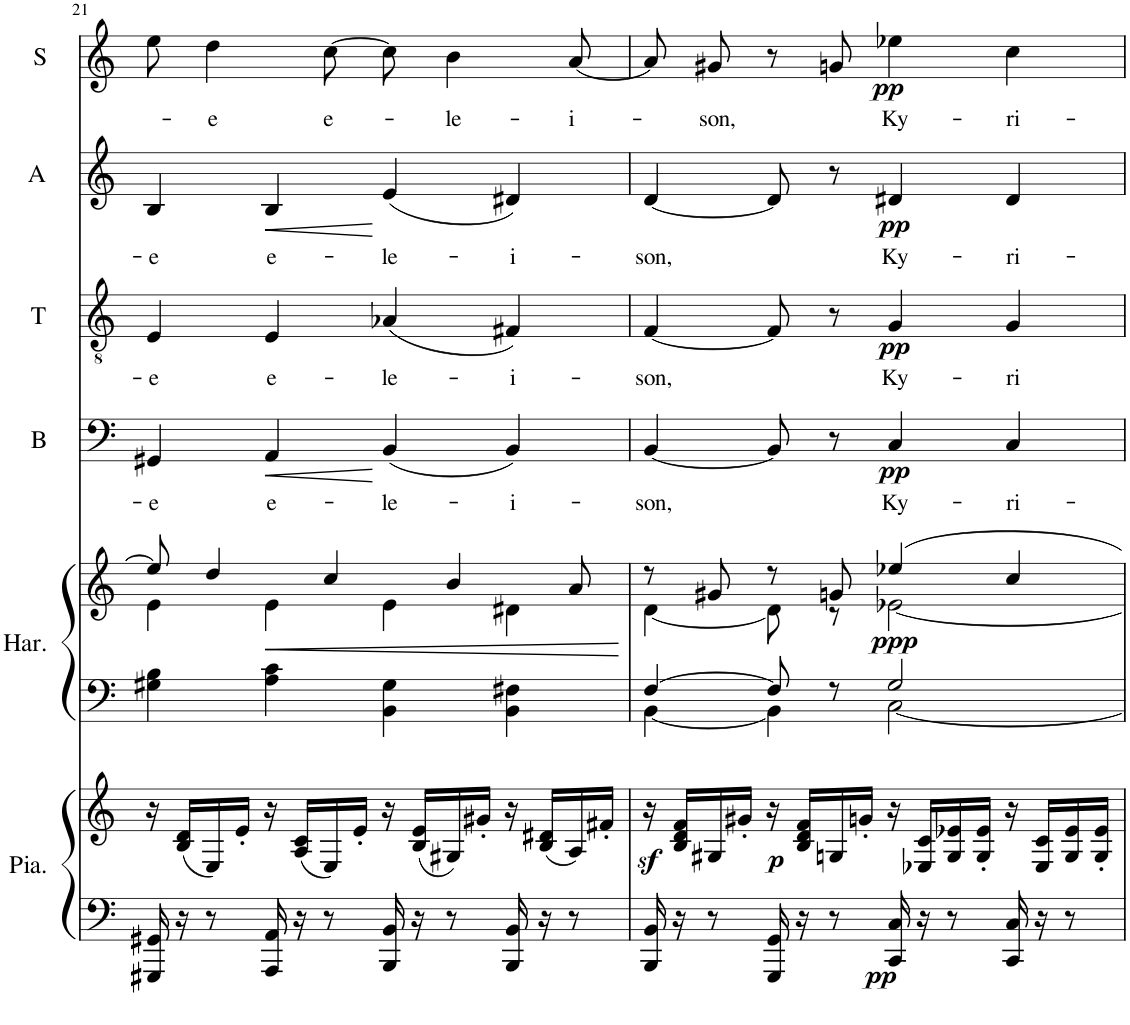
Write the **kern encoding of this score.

**kern	**kern	**dynam	**kern	**kern	**dynam	**kern	**text	**dynam	**kern	**text	**dynam	**kern	**text	**dynam	**kern	**text	**dynam
*part6	*part6	*part6	*part5	*part5	*part5	*part4	*part4	*part4	*part3	*part3	*part3	*part2	*part2	*part2	*part1	*part1	*part1
*staff8	*staff7	*staff7/8	*staff6	*staff5	*staff5/6	*staff4	*staff4	*staff4	*staff3	*staff3	*staff3	*staff2	*staff2	*staff2	*staff1	*staff1	*staff1
*I"Piano	*	*	*I"Harmonium	*	*	*I"B	*	*	*I"T	*	*	*I"A	*	*	*I"S	*	*
*I'Pia.	*	*	*I'Har.	*	*	*I'B	*	*	*I'T	*	*	*I'A	*	*	*I'S	*	*
!!LO:PB:g=z
*clefF4	*clefG2	*	*clefF4	*clefG2	*	*clefF4	*	*	*clefGv2	*	*	*clefG2	*	*	*clefG2	*	*
*k[]	*k[]	*	*k[]	*k[]	*	*k[]	*	*	*k[]	*	*	*k[]	*	*	*k[]	*	*
*M4/4	*M4/4	*	*M4/4	*M4/4	*	*M4/4	*	*	*M4/4	*	*	*M4/4	*	*	*M4/4	*	*
=21	=21	=21	=21	=21	=21	=21	=21	=21	=21	=21	=21	=21	=21	=21	=21	=21	=21
!LO:N:n=1:head=solid	!	!	!	!	!	!	!	!	!	!	!	!	!	!	!	!	!
!LO:N:n=2:head=solid	!	!	!	!	!	!	!LO:LY:b	!	!	!LO:LY:b	!	!	!LO:LY:b	!	!	!	!
*	*	*	*	*^	*	*	*	*	*	*	*	*	*	*	*	*	*
16GGG#X/ 16GG#X/	16r	.	4G#X\ 4B\	8ee/]	4e\	.	4GG#X/	-e	.	4E/	-e	.	4B/	-e	.	8ee\	.	.
!	!LO:N:n=1:head=solid	!	!	!	!	!	!	!	!	!	!	!	!	!	!	!	!	!
!	!LO:N:n=2:head=solid	!	!	!	!	!	!	!	!	!	!	!	!	!	!	!	!	!
16r	(16B/ 16d/LL	.	.	.	.	.	.	.	.	.	.	.	.	.	.	.	.	.
!	!LO:N:head=solid	!	!	!	!	!	!	!	!	!	!	!	!	!	!	!	!LO:LY:b	!
8r	16E/)	.	.	4dd/	.	.	.	.	.	.	.	.	.	.	.	4dd\	-e	.
!	!LO:N:head=solid	!	!	!	!	!	!	!	!	!	!	!	!	!	!	!	!	!
.	16e'/JJ	.	.	.	.	.	.	.	.	.	.	.	.	.	.	.	.	.
!LO:N:n=1:head=solid	!	!	!	!	!	!	!	!	!	!	!	!	!	!	!	!	!	!
!LO:N:n=2:head=solid	!	!	!	!	!	!	!	!LO:LY:b	!LO:HP:b	!	!LO:LY:b	!	!	!LO:LY:b	!LO:HP:b	!	!	!
16AAA/ 16AA/	16r	.	4A\ 4c\	.	4e\	.	4AA/	e-	<	4E/	e-	.	4B/	e-	<	.	.	.
!	!LO:N:n=1:head=solid	!	!	!	!	!	!	!	!	!	!	!	!	!	!	!	!	!
!	!LO:N:n=2:head=solid	!	!	!	!	!	!	!	!	!	!	!	!	!	!	!	!	!
16r	(16A/ 16c/LL	.	.	.	.	.	.	.	.	.	.	.	.	.	.	.	.	.
!	!LO:N:head=solid	!	!	!	!	!	!	!	!	!	!	!	!	!	!	!	!LO:LY:b	!
8r	16E/)	.	.	4cc/	.	.	.	.	.	.	.	.	.	.	.	[8cc\	e-	.
!	!LO:N:head=solid	!	!	!	!	!	!	!	!	!	!	!	!	!	!	!	!	!
.	16e'/JJ	.	.	.	.	.	.	.	.	.	.	.	.	.	.	.	.	.
!LO:N:n=1:head=solid	!	!	!	!	!	!	!	!	!	!	!	!	!	!	!	!	!	!
!LO:N:n=2:head=solid	!	!	!	!	!	!	!	!LO:LY:b	!	!	!LO:LY:b	!	!	!LO:LY:b	!	!	!	!
16BBB/ 16BB/	16r	.	4BB\ 4G#\	.	4e\	.	(4BB/	-le-	[	(4A-X/	-le-	.	(4e/	-le-	[	8cc\]	.	.
!	!LO:N:n=1:head=solid	!	!	!	!	!	!	!	!	!	!	!	!	!	!	!	!	!
!	!LO:N:n=2:head=solid	!	!	!	!	!	!	!	!	!	!	!	!	!	!	!	!	!
16r	(16B/ 16e/LL	.	.	.	.	.	.	.	.	.	.	.	.	.	.	.	.	.
!	!LO:N:head=solid	!	!	!	!	!	!	!	!	!	!	!	!	!	!	!	!LO:LY:b	!
8r	16G#X/)	.	.	4b/	.	.	.	.	.	.	.	.	.	.	.	4b\	-le-	.
!	!LO:N:head=solid	!	!	!	!	!	!	!	!	!	!	!	!	!	!	!	!	!
.	16g#X'/JJ	.	.	.	.	.	.	.	.	.	.	.	.	.	.	.	.	.
!LO:N:n=1:head=solid	!	!	!	!	!	!	!	!	!	!	!	!	!	!	!	!	!	!
!LO:N:n=2:head=solid	!	!	!	!	!	!	!	!LO:LY:b	!	!	!LO:LY:b	!	!	!LO:LY:b	!	!	!	!
16BBB/ 16BB/	16r	.	4BB\ 4F#X\	.	4d#X\	.	4BB/)	-i-	.	4F#X/)	-i-	.	4d#X/)	-i-	.	.	.	.
!	!LO:N:n=1:head=solid	!	!	!	!	!	!	!	!	!	!	!	!	!	!	!	!	!
!	!LO:N:n=2:head=solid	!	!	!	!	!	!	!	!	!	!	!	!	!	!	!	!	!
16r	(16B/ 16d#X/LL	.	.	.	.	.	.	.	.	.	.	.	.	.	.	.	.	.
!	!LO:N:head=solid	!	!	!	!	!	!	!	!	!	!	!	!	!	!	!	!LO:LY:b	!
8r	16A/)	.	.	8a/	.	.	.	.	.	.	.	.	.	.	.	[8a/	-i-	.
!	!LO:N:head=solid	!	!	!	!	!	!	!	!	!	!	!	!	!	!	!	!	!
.	16f#X'/JJ	.	.	.	.	.	.	.	.	.	.	.	.	.	.	.	.	.
=22	=22	=22	=22	=22	=22	=22	=22	=22	=22	=22	=22	=22	=22	=22	=22	=22	=22	=22
!LO:N:n=1:head=solid	!	!	!	!	!	!	!	!	!	!	!	!	!	!	!	!	!	!
!LO:N:n=2:head=solid	!	!LO:DY:b	!	!	!	!	!	!LO:LY:b	!	!	!LO:LY:b	!	!	!LO:LY:b	!	!	!	!
*	*	*	*^	*	*	*	*	*	*	*	*	*	*	*	*	*	*	*
16BBB/ 16BB/	16r	sf	[4F/	[4BB\	8r	[4d\	.	[4BB/	-son,	.	[4F/	-son,	.	[4d/	-son,	.	8a/L]	.	.
!	!LO:N:n=1:head=solid	!	!	!	!	!	!	!	!	!	!	!	!	!	!	!	!	!	!
!	!LO:N:n=2:head=solid	!	!	!	!	!	!	!	!	!	!	!	!	!	!	!	!	!	!
!	!LO:N:n=3:head=solid	!	!	!	!	!	!	!	!	!	!	!	!	!	!	!	!	!	!
16r	16B/ 16d/ 16f/LL	.	.	.	.	.	.	.	.	.	.	.	.	.	.	.	.	.	.
!	!LO:N:head=solid	!	!	!	!	!	!	!	!	!	!	!	!	!	!	!	!	!LO:LY:b	!
8r	16G#X/	.	.	.	8g#X/	.	.	.	.	.	.	.	.	.	.	.	8g#X/J	-son,	.
!	!LO:N:head=solid	!	!	!	!	!	!	!	!	!	!	!	!	!	!	!	!	!	!
.	16g#X'/JJ	.	.	.	.	.	.	.	.	.	.	.	.	.	.	.	.	.	.
!LO:N:n=1:head=solid	!	!	!	!	!	!	!	!	!	!	!	!	!	!	!	!	!	!	!
!LO:N:n=2:head=solid	!	!LO:DY:b	!	!	!	!	!	!	!	!	!	!	!	!	!	!	!	!	!
16GGG/ 16GG/	16r	p	8F/]	4BB\]	8r	8d\]	.	8BB/]	.	.	8F/]	.	.	8d/]	.	.	8r	.	.
!	!LO:N:n=1:head=solid	!	!	!	!	!	!	!	!	!	!	!	!	!	!	!	!	!	!
!	!LO:N:n=2:head=solid	!	!	!	!	!	!	!	!	!	!	!	!	!	!	!	!	!	!
!	!LO:N:n=3:head=solid	!	!	!	!	!	!	!	!	!	!	!	!	!	!	!	!	!	!
16r	16B/ 16d/ 16f/LL	.	.	.	.	.	.	.	.	.	.	.	.	.	.	.	.	.	.
!	!LO:N:head=solid	!	!	!	!	!	!	!	!	!	!	!	!	!	!	!	!	!	!
8r	16Gn/	.	8r	.	8gn/	8r	.	8r	.	.	8r	.	.	8r	.	.	8gn/	.	.
!	!LO:N:head=solid	!	!	!	!	!	!	!	!	!	!	!	!	!	!	!	!	!	!
.	16gn'/JJ	.	.	.	.	.	.	.	.	.	.	.	.	.	.	.	.	.	.
!LO:N:n=1:head=solid	!	!	!	!	!	!	!	!	!	!	!	!	!	!	!	!	!	!	!
!LO:N:n=2:head=solid	!	!LO:DY:b=2	!	!	!	!	!LO:DY:b	!	!LO:LY:b	!LO:DY:b	!	!LO:LY:b	!LO:DY:b	!	!LO:LY:b	!LO:DY:b	!	!LO:LY:b	!LO:DY:b
16CC/ 16C/	16r	pp	2G/	[2C\	4ee-X/	[2e-X\	ppp	4C/	Ky-	pp	4G/	Ky-	pp	4d#X/	Ky-	pp	4ee-X\	Ky-	pp
!	!LO:N:n=1:head=solid	!	!	!	!	!	!	!	!	!	!	!	!	!	!	!	!	!	!
!	!LO:N:n=2:head=solid	!	!	!	!	!	!	!	!	!	!	!	!	!	!	!	!	!	!
16r	16E-X/ 16c/LL	.	.	.	.	.	.	.	.	.	.	.	.	.	.	.	.	.	.
!	!LO:N:n=1:head=solid	!	!	!	!	!	!	!	!	!	!	!	!	!	!	!	!	!	!
!	!LO:N:n=2:head=solid	!	!	!	!	!	!	!	!	!	!	!	!	!	!	!	!	!	!
8r	16G/ 16e-X/	.	.	.	.	.	.	.	.	.	.	.	.	.	.	.	.	.	.
!	!LO:N:n=1:head=solid	!	!	!	!	!	!	!	!	!	!	!	!	!	!	!	!	!	!
!	!LO:N:n=2:head=solid	!	!	!	!	!	!	!	!	!	!	!	!	!	!	!	!	!	!
.	16G/' 16e-/'JJ	.	.	.	.	.	.	.	.	.	.	.	.	.	.	.	.	.	.
!LO:N:n=1:head=solid	!	!	!	!	!	!	!	!	!	!	!	!	!	!	!	!	!	!	!
!LO:N:n=2:head=solid	!	!	!	!	!	!	!	!	!LO:LY:b	!	!	!LO:LY:b	!	!	!LO:LY:b	!	!	!LO:LY:b	!
16CC/ 16C/	16r	.	.	.	4cc/	.	.	4C/	-ri-	.	4G/	-ri	.	4d#/	-ri-	.	4cc\	-ri-	.
!	!LO:N:n=1:head=solid	!	!	!	!	!	!	!	!	!	!	!	!	!	!	!	!	!	!
!	!LO:N:n=2:head=solid	!	!	!	!	!	!	!	!	!	!	!	!	!	!	!	!	!	!
16r	16E-/ 16c/LL	.	.	.	.	.	.	.	.	.	.	.	.	.	.	.	.	.	.
!	!LO:N:n=1:head=solid	!	!	!	!	!	!	!	!	!	!	!	!	!	!	!	!	!	!
!	!LO:N:n=2:head=solid	!	!	!	!	!	!	!	!	!	!	!	!	!	!	!	!	!	!
8r	16G/ 16e-/	.	.	.	.	.	.	.	.	.	.	.	.	.	.	.	.	.	.
!	!LO:N:n=1:head=solid	!	!	!	!	!	!	!	!	!	!	!	!	!	!	!	!	!	!
!	!LO:N:n=2:head=solid	!	!	!	!	!	!	!	!	!	!	!	!	!	!	!	!	!	!
.	16G/' 16e-/'JJ	.	.	.	.	.	.	.	.	.	.	.	.	.	.	.	.	.	.
*	*	*	*v	*v	*	*	*	*	*	*	*	*	*	*	*	*	*	*	*
*	*	*	*	*v	*v	*	*	*	*	*	*	*	*	*	*	*	*	*
=	=	=	=	=	=	=	=	=	=	=	=	=	=	=	=	=	=
*-	*-	*-	*-	*-	*-	*-	*-	*-	*-	*-	*-	*-	*-	*-	*-	*-	*-
